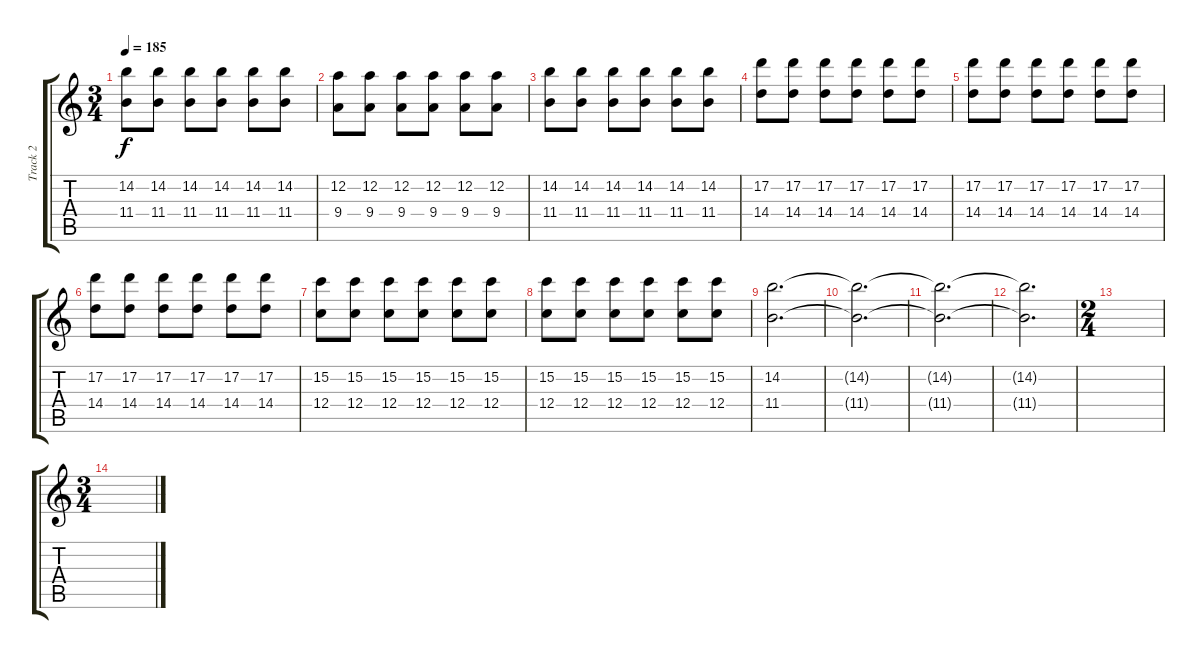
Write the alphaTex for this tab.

\track ("Track 2" "Track 2") {instrument overdrivenguitar}
\staff {score tabs}
\tuning (D4 A3 F3 C3 G2 C2) {hide}
\ts (3 4)
\tempo 185
\clef g2
\ks c
(14.2 11.4).8{dy f} (14.2 11.4).8 (14.2 11.4).8 (14.2 11.4).8 (14.2 11.4).8 (14.2 11.4).8 |
(12.2 9.4).8 (12.2 9.4).8 (12.2 9.4).8 (12.2 9.4).8 (12.2 9.4).8 (12.2 9.4).8 |
(14.2 11.4).8 (14.2 11.4).8 (14.2 11.4).8 (14.2 11.4).8 (14.2 11.4).8 (14.2 11.4).8 |
(17.2 14.4).8 (17.2 14.4).8 (17.2 14.4).8 (17.2 14.4).8 (17.2 14.4).8 (17.2 14.4).8 |
(17.2 14.4).8 (17.2 14.4).8 (17.2 14.4).8 (17.2 14.4).8 (17.2 14.4).8 (17.2 14.4).8 |
(17.2 14.4).8 (17.2 14.4).8 (17.2 14.4).8 (17.2 14.4).8 (17.2 14.4).8 (17.2 14.4).8 |
(15.2 12.4).8 (15.2 12.4).8 (15.2 12.4).8 (15.2 12.4).8 (15.2 12.4).8 (15.2 12.4).8 |
(15.2 12.4).8 (15.2 12.4).8 (15.2 12.4).8 (15.2 12.4).8 (15.2 12.4).8 (15.2 12.4).8 |
(14.2 11.4).2{d volume 0} |
(14.2{t} 11.4{t}).2{d} |
(14.2{t} 11.4{t}).2{d} |
(14.2{t} 11.4{t}).2{d} |
\ts (2 4)
|
\ts (3 4)
